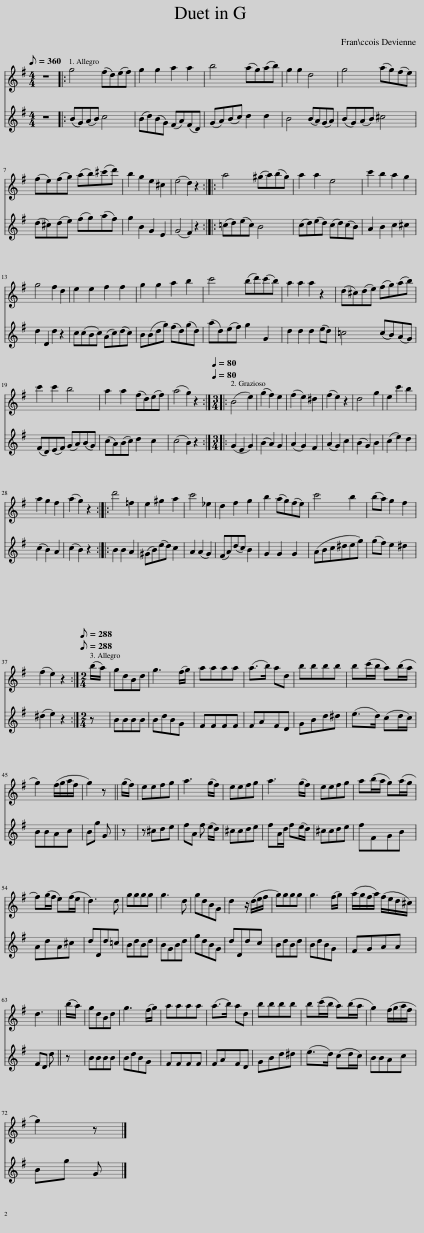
X:1
%%score 1 2
L:1/8
Q:1/8=360
M:4/4
I:linebreak $
K:G
V:1 treble
V:2 treble
V:1
 z8 |: g4 (fd)(ef) | g2 g2 a2 a2 | b4 (ag)(ab) | g2 g2 d4 | %5
 g4 (ag)(fe) |$ (fe)(fg) (ab)(^c'd') | b2 g2 e2 ^c2 | (e4 d2) z2 :: a4 (^ga)(bg) | %10
 a2 a2 e4 | c'2 b2 a2 g2 |$ g4 f2 d2 | e2 e2 f2 f2 | g2 g2 a2 b2 | %15
 c'4 (bd')(c'b) | a2 a2 a2 z2 | (d^c)(de) (fg)(ab) |$ c'2 c'2 b4 | a2 a2 (fd)(ef) | %20
 (a4 g2) z2 ::[M:3/4][Q:1/4=80][Q:1/4=80] (B4 e2) | (g2 f2) e2 | (f2 e2) ^d2 | (f2 e2) z2 | %25
 d4 g2 | e2 c'2 b2 |$ a2 g2 f2 | (a2 g2) z2 :: d'4 =f2 | %30
 e2 ^g2 a2 | c'4 _e2 | d2 f2 g2 | b2 (ag)(fe) | c'4 b2 | %35
 (ba) g2 f2 |$ (f2 e2) z2 :|[M:2/4][Q:1/8=288][Q:1/8=288] (b/a/) | gdBd | g3 (f/g/) | %40
 aaaa | (a>b) ad | bbbb | b(c'/b/ a)(b/a/ |$ g2) (f/g/a/f/ | %45
 g2) z || (g/f/) | eefg | a3 (g/f/) | eefg | %50
 a3 (g/f/) | eefg | a(b/a/ g)(a/g/ |$ f)(g/f/ e)(f/e/ | d3) d | %55
 gggg | g3 d | gdBG | d2 z/ (d/e/f/ | g)ggg | %60
 g3 (f/g/) | (a/g/f/a/) (f/e/d/^c/) |$ d3 || (b/a/) | gdBd | %65
 g3 (f/g/) | aaaa | (a>b) ad | bbbb | b(c'/b/ a)(b/a/ | %70
 g2) (f/g/a/f/ |$ g2) z |] %72
V:2
 z8 |: (BG)(AB) c4 | (Bd)(BG) (FA)(FD) | (GA)(Bc) d2 d2 | B4 (BA)(GA) | %5
 (BG)(AB) ^c4 |$ (d^c)(de) (fg)(af) | g2 B2 G2 E2 | (G4 F2) z2 :: (=cd)(ec) B4 | %10
 (cd)(ed) (cd)(cB) | A2 B2 c2 ^c2 |$ d2 D2 d2 z2 | c(cBc) (Ac)(dc) | B(Bdg) (fd)(gd) | %15
 (ad)(ef) g2 G2 | d2 d2 d2 (ed) | =c4 (cB)(AG) |$ (FD)(EF) (GA)(BG) | (cA)(Bc) d2 c2 | %20
 (c4 B2) z2 ::[M:3/4] (G2 E2 G2) | (B2 A2) G2 | (A2 G2) F2 | (A2 G2) c2 | %25
 (B2 G2) B2 | (c2 e2) d2 |$ (c2 B2) A2 | (c2 B2) z2 :: B2 B2 A2 | %30
 (^GB)(ed) c2 | A2 (A2 G2) | (FA)(dc) B2 | G2 G2 G2 | (ABc^deg) | %35
 (gf) e2 ^d2 |$ (^d2 e2) z2 :|[M:2/4] z | BBBB | BdBG | %40
 FFFF | FAFD | GBd^d | (e>d) (cd/c/) |$ BBAc | %45
 Bg G || z | z ^cde | fA f (e/d/) | ^ccde | %50
 fA/d/ f(e/d/) | ^ccde | fFGB |$ AdA^c | dDd=c | %55
 BdBd | BGBd | gdBG | dDdc | BdBd | %60
 BdBG | FGAA |$ FD d || z | BBBB | %65
 BdBG | FFFF | FAFD | GBd^d | (e>d) (cd/c/) | %70
 BBAc |$ Bg G |] %72
